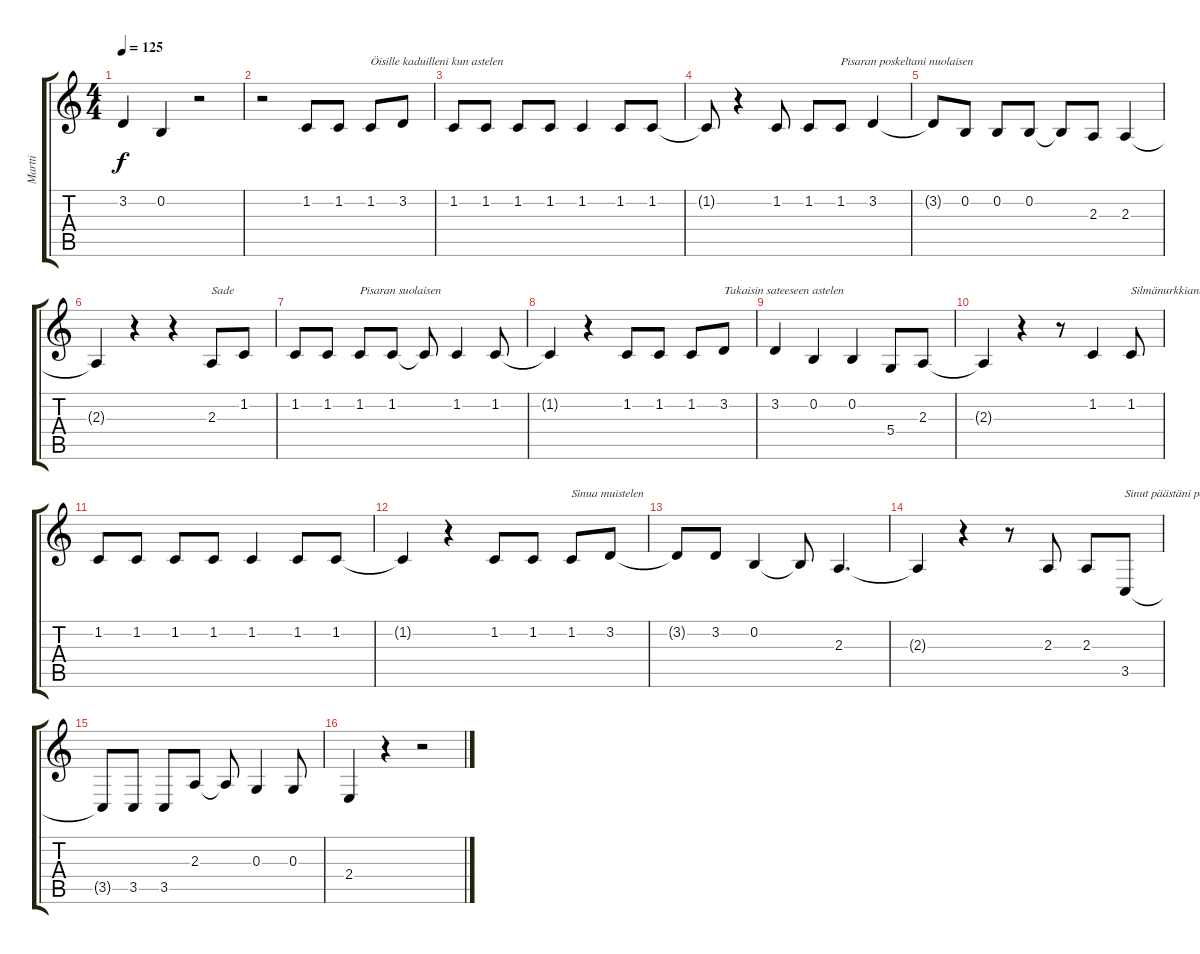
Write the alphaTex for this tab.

\track ("Martti" "Martti") {instrument cello}
\staff {score tabs}
\tuning (E4 B3 G3 D3 A2 E2) {hide}
\ts (4 4)
\tempo 125
\clef g2
\ks c
3.2.4{dy f} 0.2.4 r.2 |
r.2 1.2.8 1.2.8 1.2.8{txt "Öisille kaduilleni kun astelen"} 3.2.8 |
1.2.8 1.2.8 1.2.8 1.2.8 1.2.4 1.2.8 1.2.8 |
1.2{t}.8 r.4 1.2.8 1.2.8 1.2.8{txt "Pisaran poskeltani nuolaisen"} 3.2.4 |
3.2{t}.8 0.2.8 0.2.8 0.2.8 0.2{t}.8 2.3.8 2.3.4 |
2.3{t}.4 r.4 r.4 2.3.8{txt "Sade"} 1.2.8 |
1.2.8 1.2.8 1.2.8{txt "Pisaran suolaisen"} 1.2.8 1.2{t}.8 1.2.4 1.2.8 |
1.2{t}.4 r.4 1.2.8 1.2.8 1.2.8 3.2.8{txt "Takaisin sateeseen astelen"} |
3.2.4 0.2.4 0.2.4 5.4.8 2.3.8 |
2.3{t}.4 r.4 r.8 1.2.4 1.2.8{txt "Silmänurkkiani kastelen"} |
1.2.8 1.2.8 1.2.8 1.2.8 1.2.4 1.2.8 1.2.8 |
1.2{t}.4 r.4 1.2.8 1.2.8 1.2.8{txt "Sinua muistelen"} 3.2.8 |
3.2{t}.8 3.2.8 0.2.4 0.2{t}.8 2.3.4{d} |
2.3{t}.4 r.4 r.8 2.3.8 2.3.8 3.5.8{txt "Sinut päästäni pois puistelen"} |
3.5{t}.8 3.5.8 3.5.8 2.3.8 2.3{t}.8 0.3.4 0.3.8 |
2.4.4 r.4 r.2
